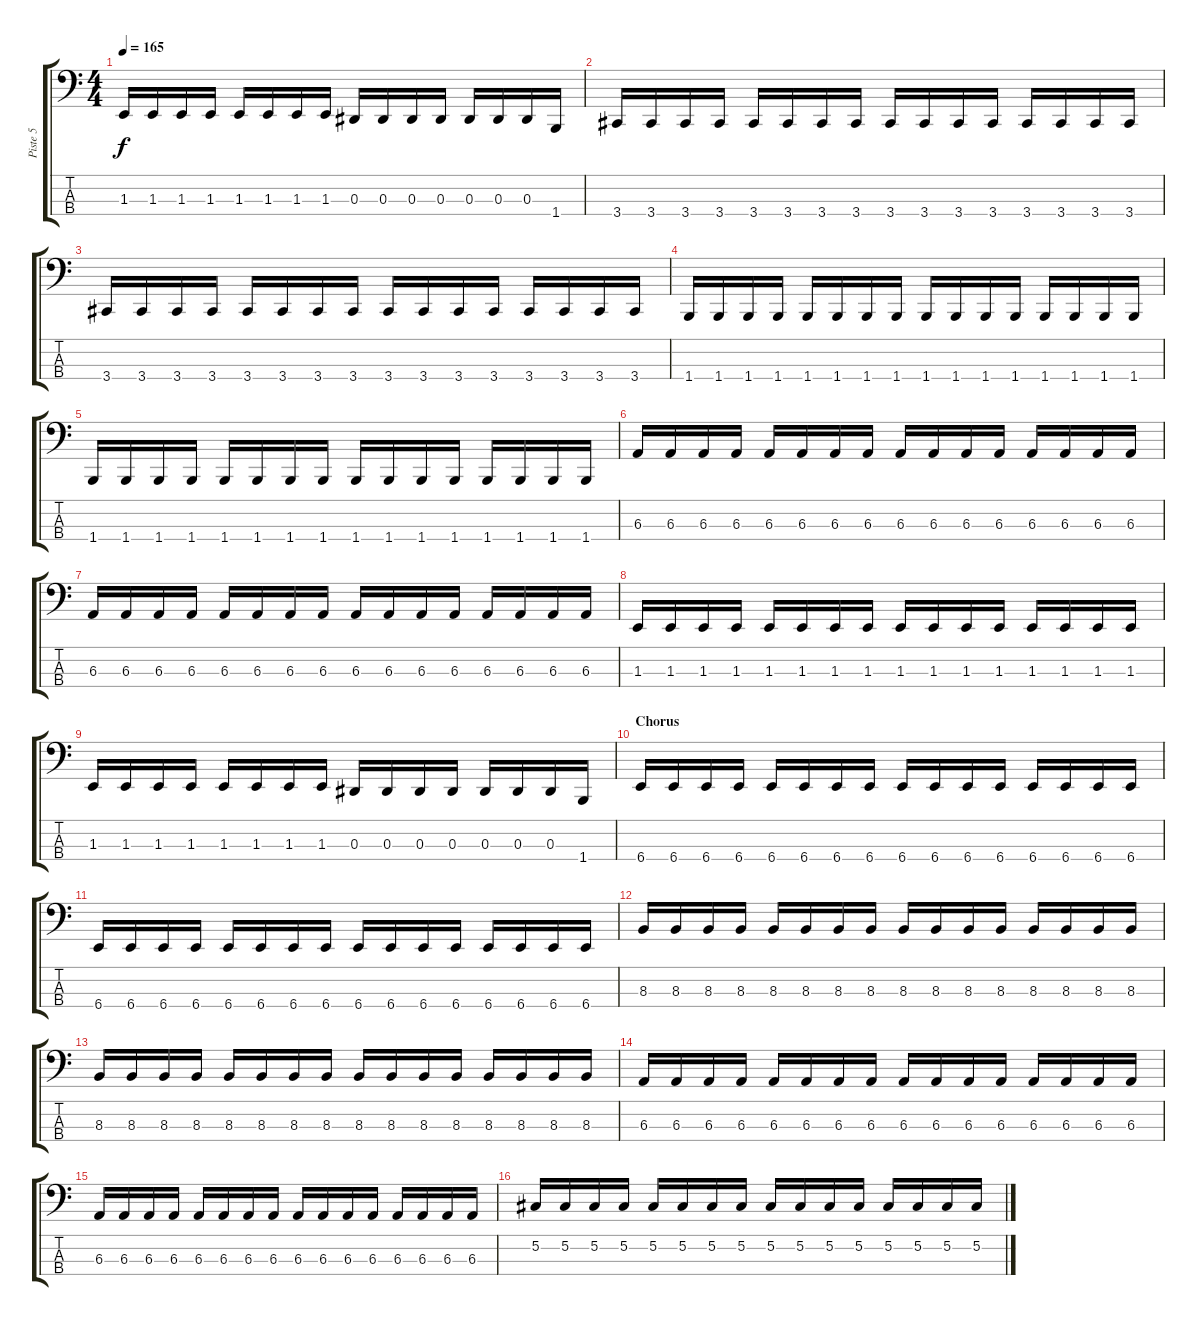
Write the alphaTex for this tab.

\track ("Piste 5" "Piste 5") {instrument electricbassfinger}
\staff {score tabs}
\tuning (Db2 Ab1 Eb1 Bb0) {hide}
\ts (4 4)
\tempo 165
\clef f4
\ks c
1.3.16{dy f} 1.3.16 1.3.16 1.3.16 1.3.16 1.3.16 1.3.16 1.3.16 0.3.16 0.3.16 0.3.16 0.3.16 0.3.16 0.3.16 0.3.16 1.4.16 |
3.4.16 3.4.16 3.4.16 3.4.16 3.4.16 3.4.16 3.4.16 3.4.16 3.4.16 3.4.16 3.4.16 3.4.16 3.4.16 3.4.16 3.4.16 3.4.16 |
3.4.16 3.4.16 3.4.16 3.4.16 3.4.16 3.4.16 3.4.16 3.4.16 3.4.16 3.4.16 3.4.16 3.4.16 3.4.16 3.4.16 3.4.16 3.4.16 |
1.4.16 1.4.16 1.4.16 1.4.16 1.4.16 1.4.16 1.4.16 1.4.16 1.4.16 1.4.16 1.4.16 1.4.16 1.4.16 1.4.16 1.4.16 1.4.16 |
1.4.16 1.4.16 1.4.16 1.4.16 1.4.16 1.4.16 1.4.16 1.4.16 1.4.16 1.4.16 1.4.16 1.4.16 1.4.16 1.4.16 1.4.16 1.4.16 |
6.3.16 6.3.16 6.3.16 6.3.16 6.3.16 6.3.16 6.3.16 6.3.16 6.3.16 6.3.16 6.3.16 6.3.16 6.3.16 6.3.16 6.3.16 6.3.16 |
6.3.16 6.3.16 6.3.16 6.3.16 6.3.16 6.3.16 6.3.16 6.3.16 6.3.16 6.3.16 6.3.16 6.3.16 6.3.16 6.3.16 6.3.16 6.3.16 |
1.3.16 1.3.16 1.3.16 1.3.16 1.3.16 1.3.16 1.3.16 1.3.16 1.3.16 1.3.16 1.3.16 1.3.16 1.3.16 1.3.16 1.3.16 1.3.16 |
1.3.16 1.3.16 1.3.16 1.3.16 1.3.16 1.3.16 1.3.16 1.3.16 0.3.16 0.3.16 0.3.16 0.3.16 0.3.16 0.3.16 0.3.16 1.4.16 |
\section ("" "Chorus")
6.4.16 6.4.16 6.4.16 6.4.16 6.4.16 6.4.16 6.4.16 6.4.16 6.4.16 6.4.16 6.4.16 6.4.16 6.4.16 6.4.16 6.4.16 6.4.16 |
6.4.16 6.4.16 6.4.16 6.4.16 6.4.16 6.4.16 6.4.16 6.4.16 6.4.16 6.4.16 6.4.16 6.4.16 6.4.16 6.4.16 6.4.16 6.4.16 |
8.3.16 8.3.16 8.3.16 8.3.16 8.3.16 8.3.16 8.3.16 8.3.16 8.3.16 8.3.16 8.3.16 8.3.16 8.3.16 8.3.16 8.3.16 8.3.16 |
8.3.16 8.3.16 8.3.16 8.3.16 8.3.16 8.3.16 8.3.16 8.3.16 8.3.16 8.3.16 8.3.16 8.3.16 8.3.16 8.3.16 8.3.16 8.3.16 |
6.3.16 6.3.16 6.3.16 6.3.16 6.3.16 6.3.16 6.3.16 6.3.16 6.3.16 6.3.16 6.3.16 6.3.16 6.3.16 6.3.16 6.3.16 6.3.16 |
6.3.16 6.3.16 6.3.16 6.3.16 6.3.16 6.3.16 6.3.16 6.3.16 6.3.16 6.3.16 6.3.16 6.3.16 6.3.16 6.3.16 6.3.16 6.3.16 |
5.2.16 5.2.16 5.2.16 5.2.16 5.2.16 5.2.16 5.2.16 5.2.16 5.2.16 5.2.16 5.2.16 5.2.16 5.2.16 5.2.16 5.2.16 5.2.16
